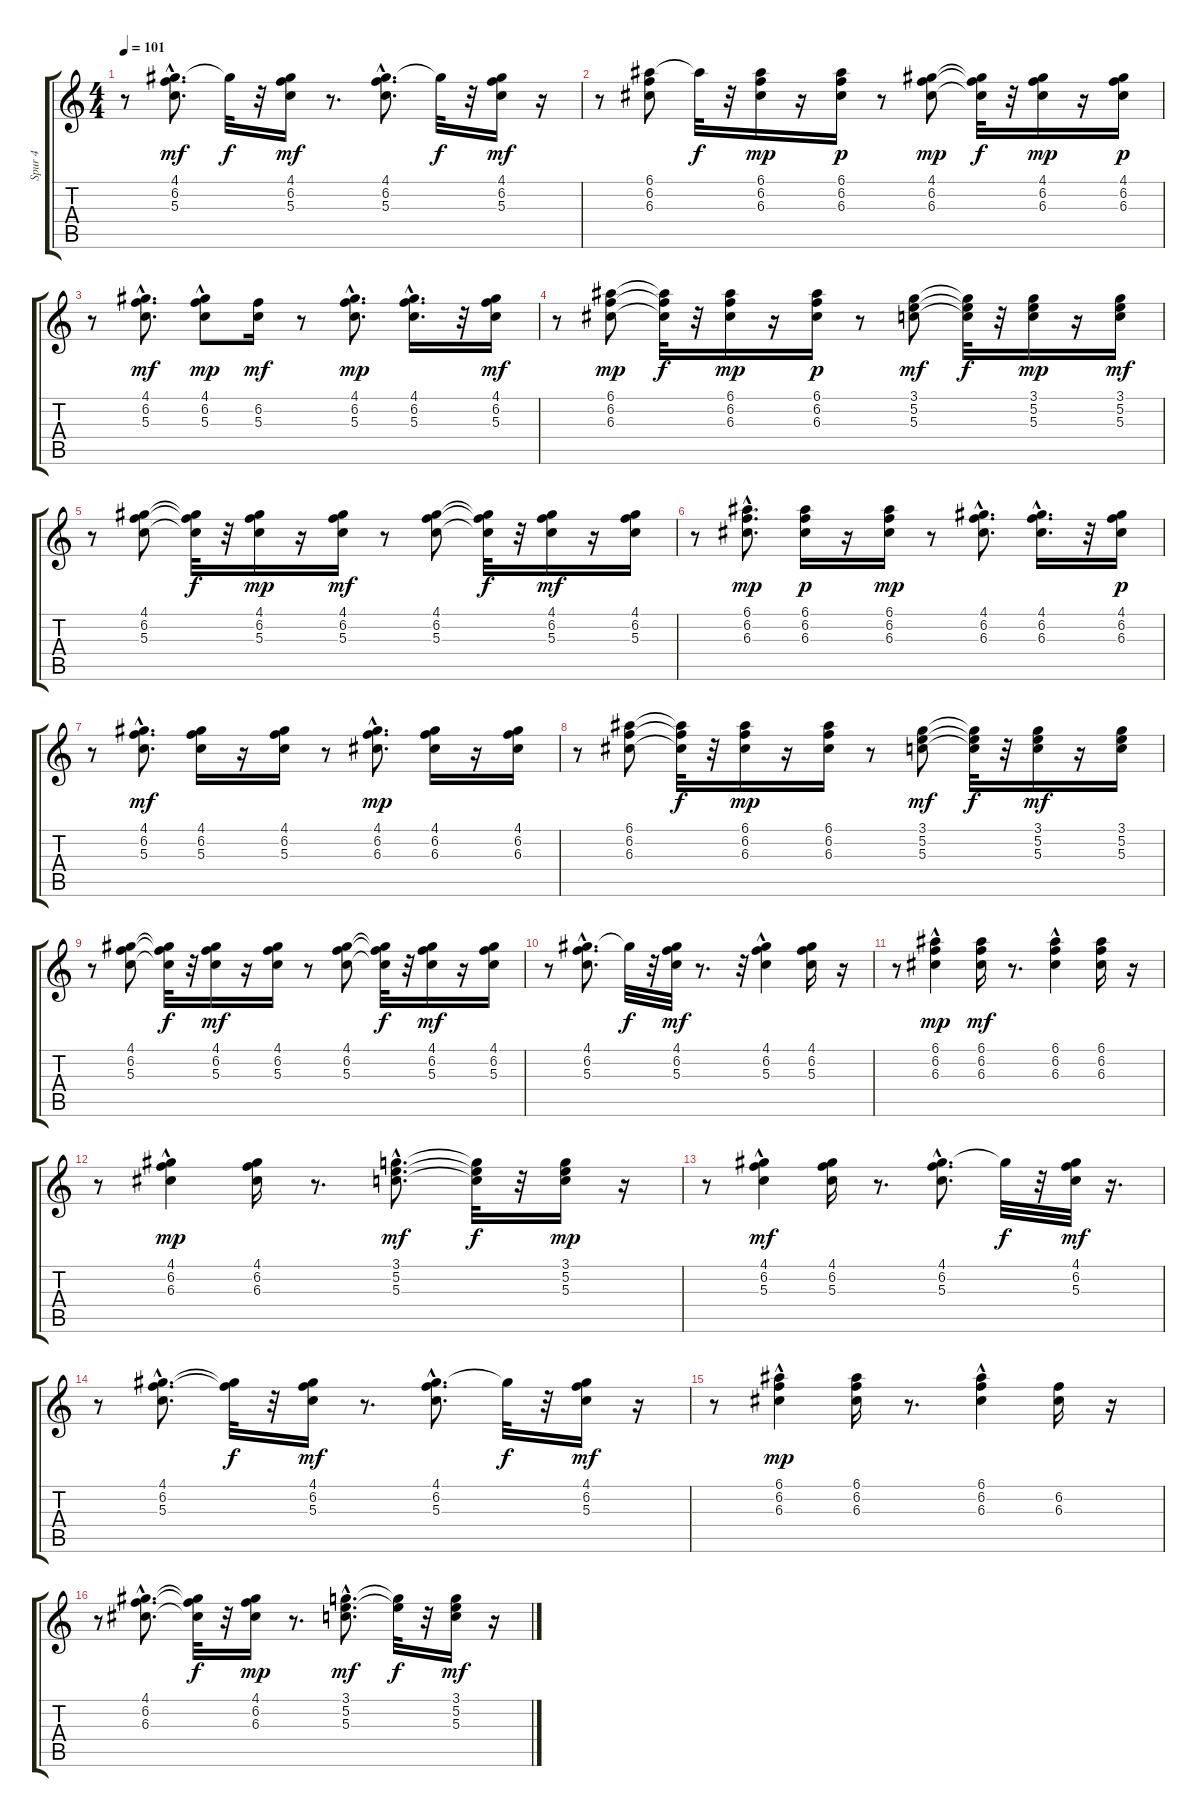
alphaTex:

\track ("Spur 4" "Spur 4") {instrument electricguitarjazz}
\staff {score tabs}
\tuning (E4 B3 G3 D3 A2 E2) {hide}
\ts (4 4)
\tempo 101
\clef g2
\ks c
r.8{dy mf} (4.1{hac} 6.2{hac} 5.3{hac}).8{d} 4.1{t}.32{dy f} r.32 (4.1 6.2 5.3).16{dy mf} r.8{d} (4.1{hac} 6.2{hac} 5.3{hac}).8{d} 4.1{t}.32{dy f} r.32 (4.1 6.2 5.3).16{dy mf} r.16 |
r.8 (6.1 6.2 6.3).8 6.1{t}.32{dy f} r.32 (6.1 6.2 6.3).16{dy mp} r.16 (6.1 6.2 6.3).16{dy p} r.8 (4.1 6.2 6.3).8{dy mp} (4.1{t} 6.2{t} 6.3{t}).32{dy f} r.32 (4.1 6.2 6.3).16{dy mp} r.16 (4.1 6.2 6.3).16{dy p} |
r.8 (4.1{hac} 6.2 5.3).8{d dy mf} (4.1{hac} 6.2 5.3).8{dy mp} (6.2 5.3).16{dy mf} r.8 (4.1{hac} 6.2 5.3).8{d dy mp} (4.1{hac} 6.2 5.3).16{d} r.32 (4.1 6.2 5.3).16{dy mf} |
r.8 (6.1 6.2 6.3).8{dy mp} (6.1{t} 6.2{t} 6.3{t}).32{dy f} r.32 (6.1 6.2 6.3).16{dy mp} r.16 (6.1 6.2 6.3).16{dy p} r.8 (3.1 5.2 5.3).8{dy mf} (3.1{t} 5.2{t} 5.3{t}).32{dy f} r.32 (3.1 5.2 5.3).16{dy mp} r.16 (3.1 5.2 5.3).16{dy mf} |
r.8 (4.1 6.2 5.3).8 (4.1{t} 6.2{t} 5.3{t}).32{dy f} r.32 (4.1 6.2 5.3).16{dy mp} r.16 (4.1 6.2 5.3).16{dy mf} r.8 (4.1 6.2 5.3).8 (4.1{t} 6.2{t} 5.3{t}).32{dy f} r.32 (4.1 6.2 5.3).16{dy mf} r.16 (4.1 6.2 5.3).16 |
r.8 (6.1{hac} 6.2{hac} 6.3).8{d dy mp} (6.1 6.2 6.3).16{dy p} r.16 (6.1 6.2 6.3).16{dy mp} r.8 (4.1{hac} 6.2{hac} 6.3{hac}).8{d} (4.1 6.2 6.3{hac}).16{d} r.32 (4.1 6.2 6.3).16{dy p} |
r.8 (4.1{hac} 6.2 5.3).8{d dy mf} (4.1 6.2 5.3).16 r.16 (4.1 6.2 5.3).16 r.8 (4.1{hac} 6.2 6.3{hac}).8{d dy mp} (4.1 6.2 6.3).16 r.16 (4.1 6.2 6.3).16 |
r.8 (6.1 6.2 6.3).8 (6.1{t} 6.2{t} 6.3{t}).32{dy f} r.32 (6.1 6.2 6.3).16{dy mp} r.16 (6.1 6.2 6.3).16 r.8 (3.1 5.2 5.3).8{dy mf} (3.1{t} 5.2{t} 5.3{t}).32{dy f} r.32 (3.1 5.2 5.3).16{dy mf} r.16 (3.1 5.2 5.3).16 |
r.8 (4.1 6.2 5.3).8 (4.1{t} 6.2{t} 5.3{t}).32{dy f} r.32 (4.1 6.2 5.3).16{dy mf} r.16 (4.1 6.2 5.3).16 r.8 (4.1 6.2 5.3).8 (4.1{t} 6.2{t} 5.3{t}).32{dy f} r.32 (4.1 6.2 5.3).16{dy mf} r.16 (4.1 6.2 5.3).16 |
r.8 (4.1{hac} 6.2{hac} 5.3{hac}).8{d} 4.1{t}.32{dy f} r.32 (4.1 6.2 5.3).32{dy mf} r.8{d} r.32 (4.1 6.2{hac} 5.3{hac}).4 (4.1 6.2 5.3).16 r.16 |
r.8 (6.1 6.2{hac} 6.3{hac}).4{dy mp} (6.1 6.2 6.3).16{dy mf} r.8{d} (6.1 6.2{hac} 6.3{hac}).4 (6.1 6.2 6.3).16 r.16 |
r.8 (4.1 6.2{hac} 6.3{hac}).4{dy mp} (4.1 6.2 6.3).16 r.8{d} (3.1{hac} 5.2{hac} 5.3{hac}).8{d dy mf} (3.1{t} 5.2{t} 5.3{t}).32{dy f} r.32 (3.1 5.2 5.3).16{dy mp} r.16 |
r.8 (4.1 6.2{hac} 5.3{hac}).4{dy mf} (4.1 6.2 5.3).16 r.8{d} (4.1{hac} 6.2{hac} 5.3{hac}).8{d} 4.1{t}.32{dy f} r.32 (4.1 6.2 5.3).32{dy mf} r.16{d} |
r.8 (4.1{hac} 6.2{hac} 5.3{hac}).8{d} (4.1{t} 6.2{t}).32{dy f} r.32 (4.1 6.2 5.3).16{dy mf} r.8{d} (4.1{hac} 6.2{hac} 5.3{hac}).8{d} 4.1{t}.32{dy f} r.32 (4.1 6.2 5.3).16{dy mf} r.16 |
r.8 (6.1 6.2{hac} 6.3{hac}).4{dy mp} (6.1 6.2 6.3).16 r.8{d} (6.1 6.2{hac} 6.3{hac}).4 (6.2 6.3).16 r.16 |
r.8 (4.1{hac} 6.2{hac} 6.3{hac}).8{d} (4.1{t} 6.2{t} 6.3{t}).32{dy f} r.32 (4.1 6.2 6.3).16{dy mp} r.8{d} (3.1{hac} 5.2{hac} 5.3{hac}).8{d dy mf} (3.1{t} 5.2{t}).32{dy f} r.32 (3.1 5.2 5.3).16{dy mf} r.16
